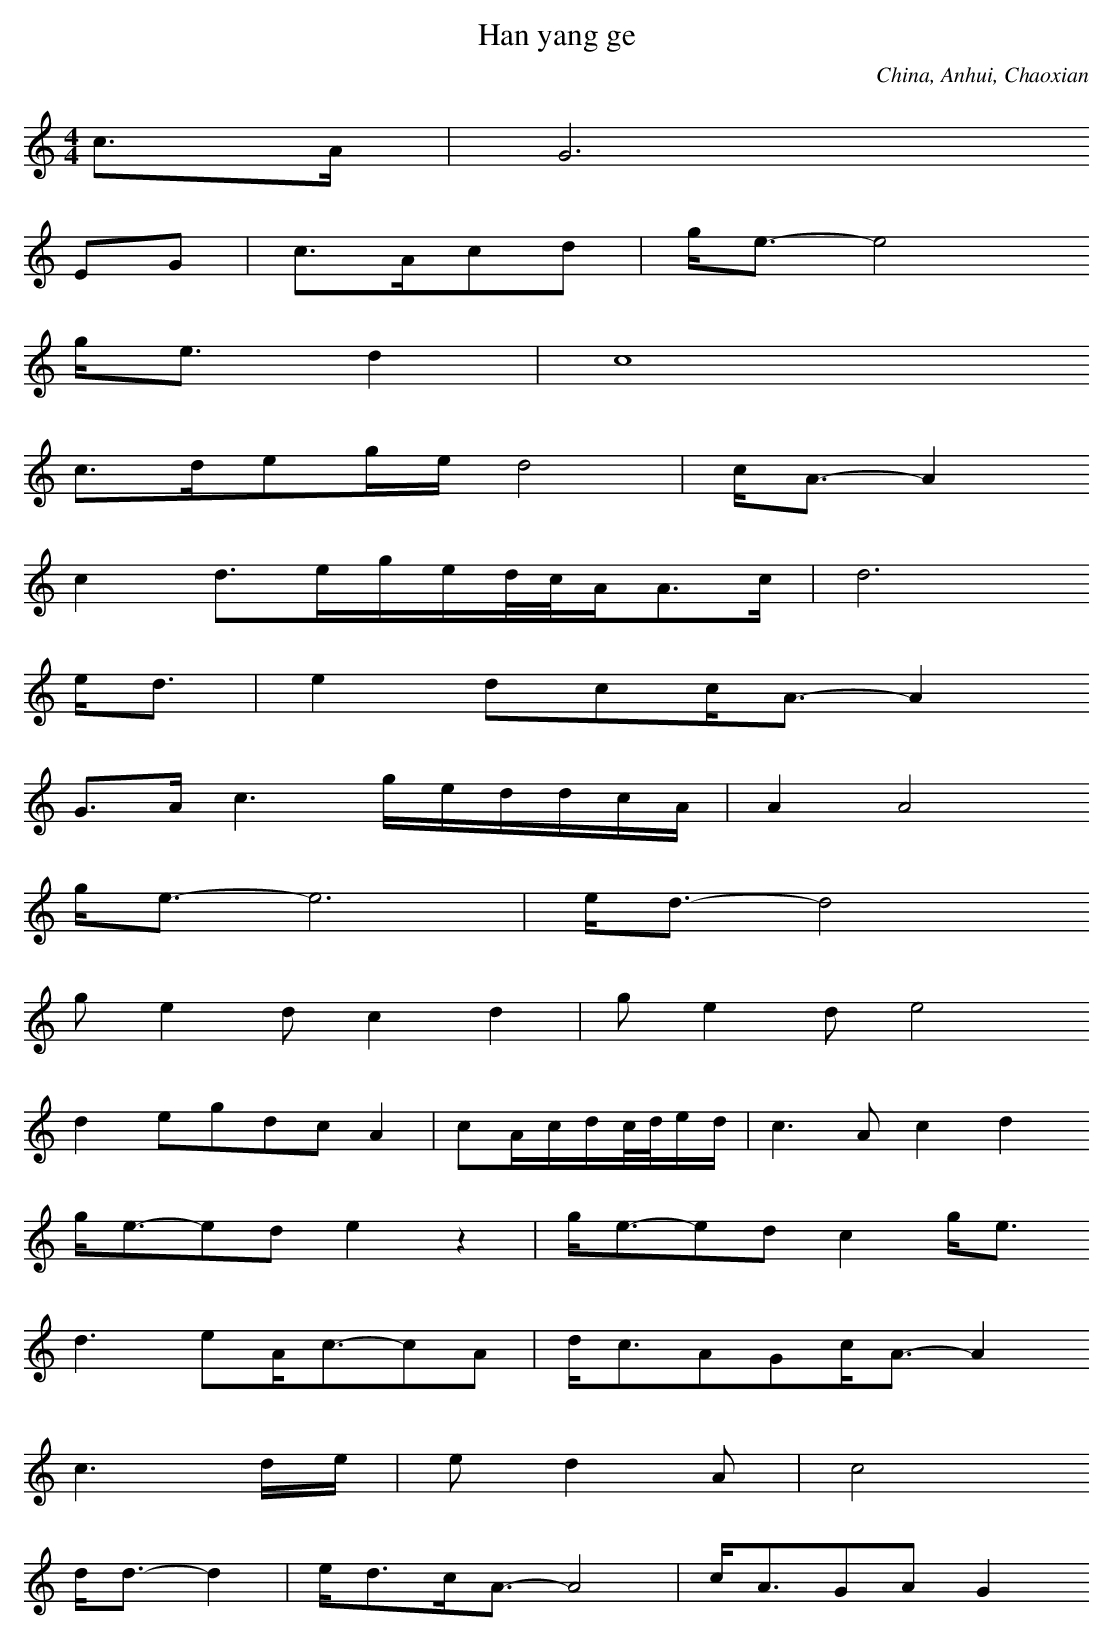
X:1
T: Han yang ge
O: China, Anhui, Chaoxian
M: 4/4
L: 1/32
K: C
c6A2 | G24
E4G4 | c6A2c4d4 | g2e6-e16
g2e6d8 | c32
c6d2e4g2e2d16 | c2A6-A8
c8d6e2g2e2dcA2A6c2 | d24
e2d6 | e8d4c4c2A6-A8
G6A2c12g2e2d2d2c2A2 | A8A16
g2e6-e24 | e2d6-d16
g4e8d4c8d8 | g4e8d4e16
d8e4g4d4c4A8 | c4A2c2d2cde2d2 | c12A4c8d8
g2e6-e4d4e8z8 | g2e6-e4d4c8g2e6
d12e4A2c6-c4A4 | d2c6A4G4c2A6-A8
c12d2e2 | e4d8A4 | c16
d2d6-d8 | e2d6c2A6-A16 | c2A6G4A4G8
